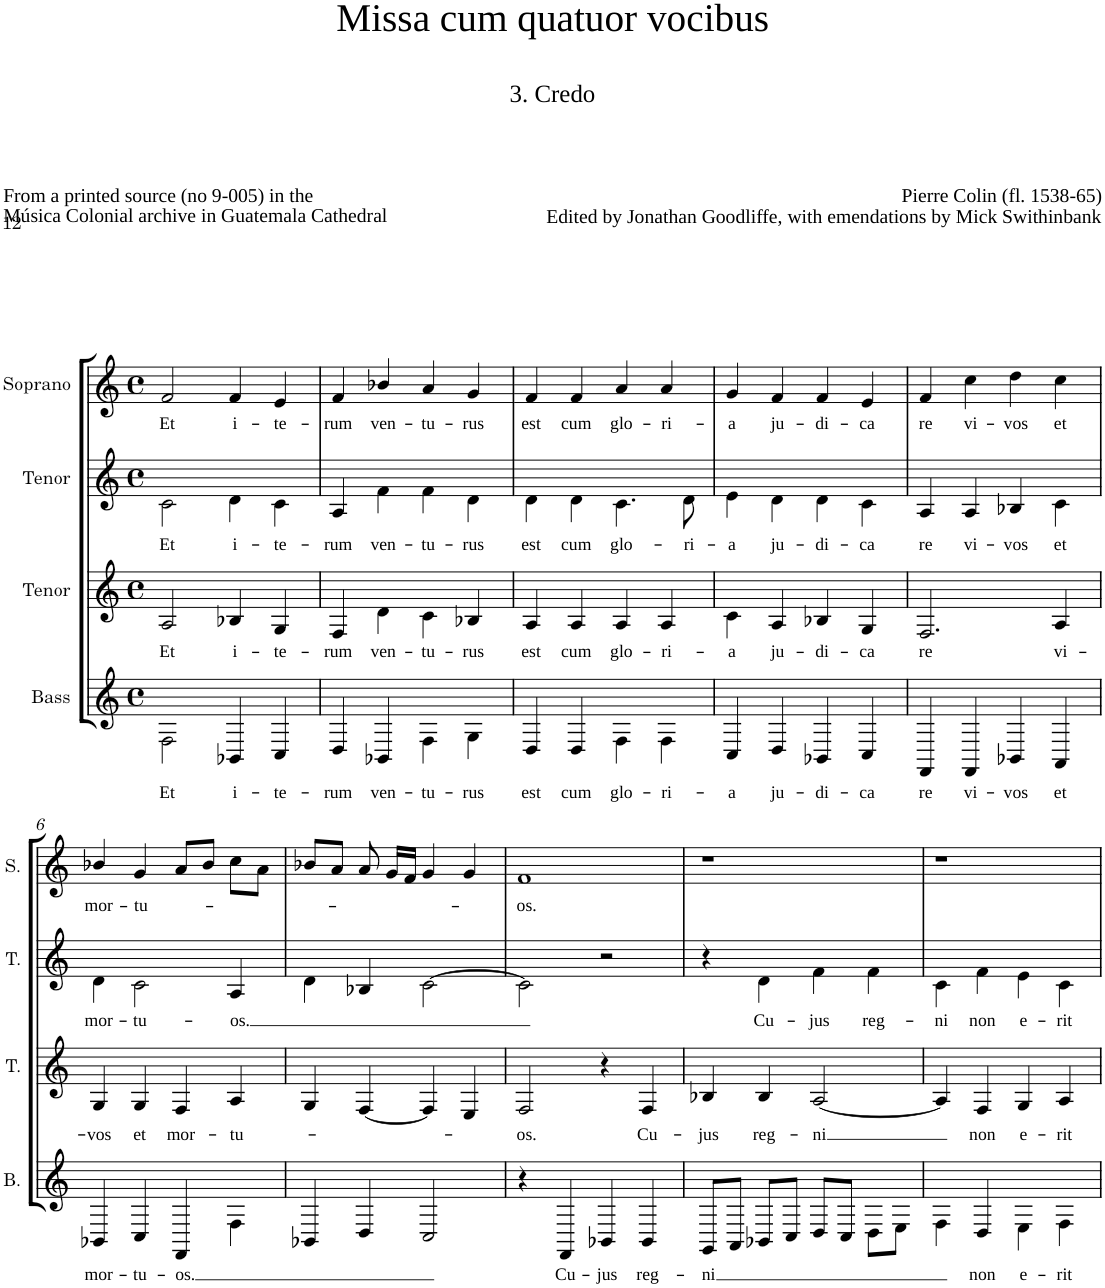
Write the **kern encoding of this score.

**kern	**text	**kern	**text	**kern	**text	**kern	**text
*part4	*part4	*part3	*part3	*part2	*part2	*part1	*part1
*staff4	*staff4	*staff3	*staff3	*staff2	*staff2	*staff1	*staff1
*I"Bass	*	*I"Tenor	*	*I"Tenor	*	*I"Soprano	*
*I'B.	*	*I'T.	*	*I'T.	*	*I'S.	*
*clefG2	*	*clefG2	*	*clefG2	*	*clefG2	*
*	*	*Trd7c12	*	*Trd7c12	*	*	*
*k[]	*	*k[]	*	*k[]	*	*k[]	*
*M4/4	*	*M4/4	*	*M4/4	*	*M4/4	*
*met(c)	*	*met(c)	*	*met(c)	*	*met(c)	*
=1	=1	=1	=1	=1	=1	=1	=1
!	!LO:LY:b	!	!LO:LY:b	!	!LO:LY:b	!	!LO:LY:b
2F\	Et	2A/	Et	2c\	Et	2f/	Et
!	!LO:LY:b	!	!LO:LY:b	!	!LO:LY:b	!	!LO:LY:b
4BB-X/	i-	4B-X/	i-	4d\	i-	4f/	i-
!	!LO:LY:b	!	!LO:LY:b	!	!LO:LY:b	!	!LO:LY:b
4C/	-te-	4G/	-te-	4c\	-te-	4e/	-te-
=2	=2	=2	=2	=2	=2	=2	=2
!	!LO:LY:b	!	!LO:LY:b	!	!LO:LY:b	!	!LO:LY:b
4D/	-rum	4F/	-rum	4A/	-rum	4f/	-rum
!	!LO:LY:b	!	!LO:LY:b	!	!LO:LY:b	!	!LO:LY:b
4BB-X/	ven-	4d\	ven-	4f\	ven-	4b-X/	ven-
!	!LO:LY:b	!	!LO:LY:b	!	!LO:LY:b	!	!LO:LY:b
4F\	-tu-	4c\	-tu-	4f\	-tu-	4a/	-tu-
!	!LO:LY:b	!	!LO:LY:b	!	!LO:LY:b	!	!LO:LY:b
4G\	-rus	4B-X/	-rus	4d\	-rus	4g/	-rus
=3	=3	=3	=3	=3	=3	=3	=3
!	!LO:LY:b	!	!LO:LY:b	!	!LO:LY:b	!	!LO:LY:b
4D/	est	4A/	est	4d\	est	4f/	est
!	!LO:LY:b	!	!LO:LY:b	!	!LO:LY:b	!	!LO:LY:b
4D/	cum	4A/	cum	4d\	cum	4f/	cum
!	!LO:LY:b	!	!LO:LY:b	!	!LO:LY:b	!	!LO:LY:b
4F\	glo-	4A/	glo-	4.c\	glo-	4a/	glo-
!	!LO:LY:b	!	!LO:LY:b	!	!	!	!LO:LY:b
4F\	-ri-	4A/	-ri-	.	.	4a/	-ri-
!	!	!	!	!	!LO:LY:b	!	!
.	.	.	.	8d\	-ri-	.	.
=4	=4	=4	=4	=4	=4	=4	=4
!	!LO:LY:b	!	!LO:LY:b	!	!LO:LY:b	!	!LO:LY:b
4C/	-a	4c\	-a	4e\	-a	4g/	-a
!	!LO:LY:b	!	!LO:LY:b	!	!LO:LY:b	!	!LO:LY:b
4D/	ju-	4A/	ju-	4d\	ju-	4f/	ju-
!	!LO:LY:b	!	!LO:LY:b	!	!LO:LY:b	!	!LO:LY:b
4BB-X/	-di-	4B-X/	-di-	4d\	-di-	4f/	-di-
!	!LO:LY:b	!	!LO:LY:b	!	!LO:LY:b	!	!LO:LY:b
4C/	-ca	4G/	-ca	4c\	-ca	4e/	-ca
=5	=5	=5	=5	=5	=5	=5	=5
!	!LO:LY:b	!	!LO:LY:b	!	!LO:LY:b	!	!LO:LY:b
4FF/	re	2.F/	re	4A/	re	4f/	re
!	!LO:LY:b	!	!	!	!LO:LY:b	!	!LO:LY:b
4FF/	vi-	.	.	4A/	vi-	4cc\	vi-
!	!LO:LY:b	!	!	!	!LO:LY:b	!	!LO:LY:b
4BB-X/	-vos	.	.	4B-X/	-vos	4dd\	-vos
!	!LO:LY:b	!	!LO:LY:b	!	!LO:LY:b	!	!LO:LY:b
4AA/	et	4A/	vi-	4c\	et	4cc\	et
!!LO:LB:g=z
=6	=6	=6	=6	=6	=6	=6	=6
!	!LO:LY:b	!	!LO:LY:b	!	!LO:LY:b	!	!LO:LY:b
4BB-X/	mor-	4G/	-vos	4d\	mor-	4b-X/	mor-
!	!LO:LY:b	!	!LO:LY:b	!	!LO:LY:b	!	!LO:LY:b
4C/	-tu-	4G/	et	2c\	-tu-	4g/	-tu-
!	!LO:LY:b	!	!LO:LY:b	!	!	!	!
4FF/	-os.	4F/	mor-	.	.	8a/L	.
.	.	.	.	.	.	8b-/J	.
!	!	!	!LO:LY:b	!	!LO:LY:b	!	!
4F\	.	4A/	-tu-	4A/	-os.	8cc\L	.
.	.	.	.	.	.	8a\J	.
=7	=7	=7	=7	=7	=7	=7	=7
4BB-X/	.	4G/	.	4d\	.	8b-X/L	.
.	.	.	.	.	.	8a/J	.
4D/	.	[4F/	.	4B-X/	.	8a/	.
.	.	.	.	.	.	16g/LL	.
.	.	.	.	.	.	16f/JJ	.
2C/	.	4F/]	.	[2c\	.	4g/	.
.	.	4E/	.	.	.	4g/	.
=8	=8	=8	=8	=8	=8	=8	=8
!	!	!	!LO:LY:b	!	!	!	!LO:LY:b
4r	.	2F/	-os.	2c\]	.	1f	-os.
!	!LO:LY:b	!	!	!	!	!	!
4FF/	Cu-	.	.	.	.	.	.
!	!LO:LY:b	!	!	!	!	!	!
4BB-X/	-jus	4r	.	2r	.	.	.
!	!LO:LY:b	!	!LO:LY:b	!	!	!	!
4BB-/	reg-	4F/	Cu-	.	.	.	.
=9	=9	=9	=9	=9	=9	=9	=9
!	!LO:LY:b	!	!LO:LY:b	!	!	!	!
8GG/L	-ni	4B-X/	-jus	4r	.	1r	.
8AA/J	.	.	.	.	.	.	.
!	!	!	!LO:LY:b	!	!LO:LY:b	!	!
8BB-X/L	.	4B-/	reg-	4d\	Cu-	.	.
8C/J	.	.	.	.	.	.	.
!	!	!	!LO:LY:b	!	!LO:LY:b	!	!
8D/L	.	[2A/	-ni	4f\	-jus	.	.
8C/J	.	.	.	.	.	.	.
!	!	!	!	!	!LO:LY:b	!	!
8D\L	.	.	.	4f\	reg-	.	.
8E\J	.	.	.	.	.	.	.
=10	=10	=10	=10	=10	=10	=10	=10
!	!	!	!	!	!LO:LY:b	!	!
4F\	.	4A/]	.	4c\	-ni	1r	.
!	!LO:LY:b	!	!LO:LY:b	!	!LO:LY:b	!	!
4D/	non	4F/	non	4f\	non	.	.
!	!LO:LY:b	!	!LO:LY:b	!	!LO:LY:b	!	!
4E\	e-	4G/	e-	4e\	e-	.	.
!	!LO:LY:b	!	!LO:LY:b	!	!LO:LY:b	!	!
4F\	-rit	4A/	-rit	4c\	-rit	.	.
=	=	=	=	=	=	=	=
*-	*-	*-	*-	*-	*-	*-	*-
